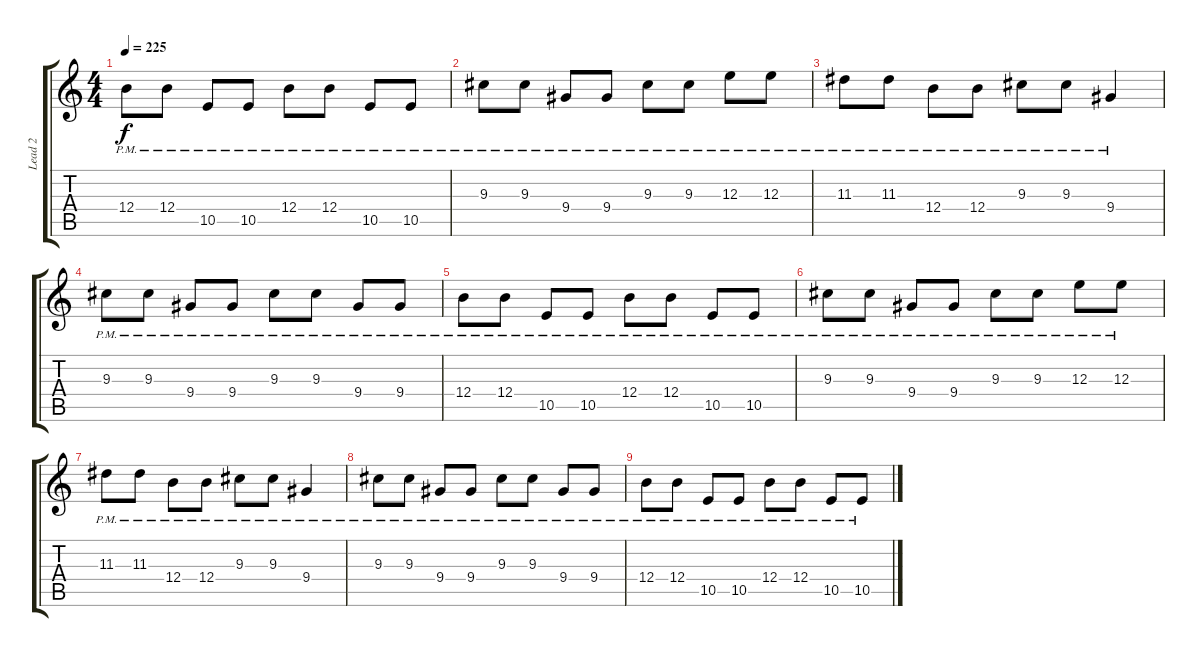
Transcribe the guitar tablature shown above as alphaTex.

\track ("Lead 2" "Lead 2") {instrument distortionguitar}
\staff {score tabs}
\tuning (Db4 Ab3 E3 B2 Gb2 Db2) {hide}
\ts (4 4)
\tempo 225
\clef g2
\ks c
12.4{pm}.8{dy f} 12.4{pm}.8 10.5{pm}.8 10.5{pm}.8 12.4{pm}.8 12.4{pm}.8 10.5{pm}.8 10.5{pm}.8 |
9.3{pm}.8 9.3{pm}.8 9.4{pm}.8 9.4{pm}.8 9.3{pm}.8 9.3{pm}.8 12.3{pm}.8 12.3{pm}.8 |
11.3{pm}.8 11.3{pm}.8 12.4{pm}.8 12.4{pm}.8 9.3{pm}.8 9.3{pm}.8 9.4{pm}.4 |
9.3{pm}.8 9.3{pm}.8 9.4{pm}.8 9.4{pm}.8 9.3{pm}.8 9.3{pm}.8 9.4{pm}.8 9.4{pm}.8 |
12.4{pm}.8 12.4{pm}.8 10.5{pm}.8 10.5{pm}.8 12.4{pm}.8 12.4{pm}.8 10.5{pm}.8 10.5{pm}.8 |
9.3{pm}.8 9.3{pm}.8 9.4{pm}.8 9.4{pm}.8 9.3{pm}.8 9.3{pm}.8 12.3{pm}.8 12.3{pm}.8 |
11.3{pm}.8 11.3{pm}.8 12.4{pm}.8 12.4{pm}.8 9.3{pm}.8 9.3{pm}.8 9.4{pm}.4 |
9.3{pm}.8 9.3{pm}.8 9.4{pm}.8 9.4{pm}.8 9.3{pm}.8 9.3{pm}.8 9.4{pm}.8 9.4{pm}.8 |
12.4{pm}.8 12.4{pm}.8 10.5{pm}.8 10.5{pm}.8 12.4{pm}.8 12.4{pm}.8 10.5{pm}.8 10.5{pm}.8
